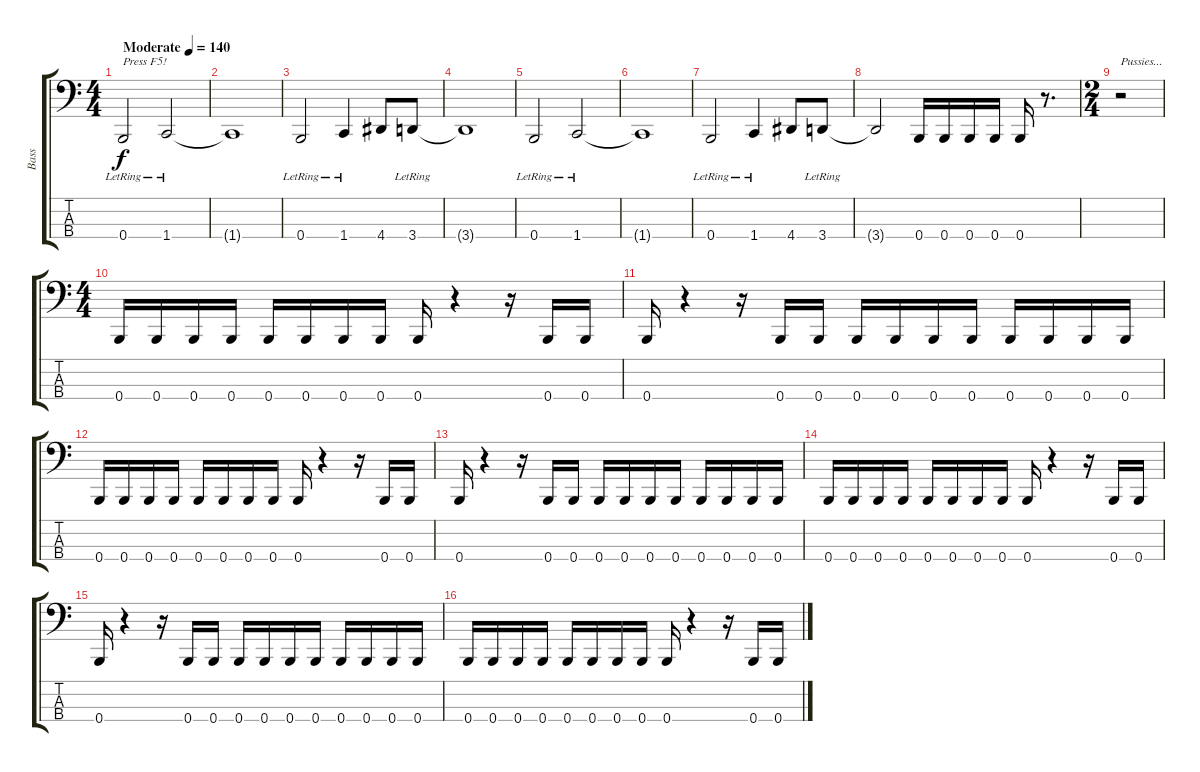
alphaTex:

\track ("Bass" "Bass") {instrument electricbassfinger}
\staff {score tabs}
\tuning (E2 B1 Gb1 B0) {hide}
\ts (4 4)
\tempo (140 "Moderate")
\clef f4
\ks c
0.4{lr}.2{txt "Press F5!" dy f instrument electricbassfinger} 1.4{lr}.2 |
1.4{t}.1 |
0.4{lr}.2 1.4{lr}.4 4.4.8 3.4{lr}.8 |
3.4{t}.1 |
0.4{lr}.2 1.4{lr}.2 |
1.4{t}.1 |
0.4{lr}.2 1.4{lr}.4 4.4.8 3.4{lr}.8 |
3.4{t}.2 0.4.16 0.4.16 0.4.16 0.4.16 0.4.16 r.8{d} |
\ts (2 4)
r.2{txt "Pussies..."} |
\ts (4 4)
0.4.16 0.4.16 0.4.16 0.4.16 0.4.16 0.4.16 0.4.16 0.4.16 0.4.16 r.4 r.16 0.4.16 0.4.16 |
0.4.16 r.4 r.16 0.4.16 0.4.16 0.4.16 0.4.16 0.4.16 0.4.16 0.4.16 0.4.16 0.4.16 0.4.16 |
0.4.16 0.4.16 0.4.16 0.4.16 0.4.16 0.4.16 0.4.16 0.4.16 0.4.16 r.4 r.16 0.4.16 0.4.16 |
0.4.16 r.4 r.16 0.4.16 0.4.16 0.4.16 0.4.16 0.4.16 0.4.16 0.4.16 0.4.16 0.4.16 0.4.16 |
0.4.16 0.4.16 0.4.16 0.4.16 0.4.16 0.4.16 0.4.16 0.4.16 0.4.16 r.4 r.16 0.4.16 0.4.16 |
0.4.16 r.4 r.16 0.4.16 0.4.16 0.4.16 0.4.16 0.4.16 0.4.16 0.4.16 0.4.16 0.4.16 0.4.16 |
0.4.16 0.4.16 0.4.16 0.4.16 0.4.16 0.4.16 0.4.16 0.4.16 0.4.16 r.4 r.16 0.4.16 0.4.16
